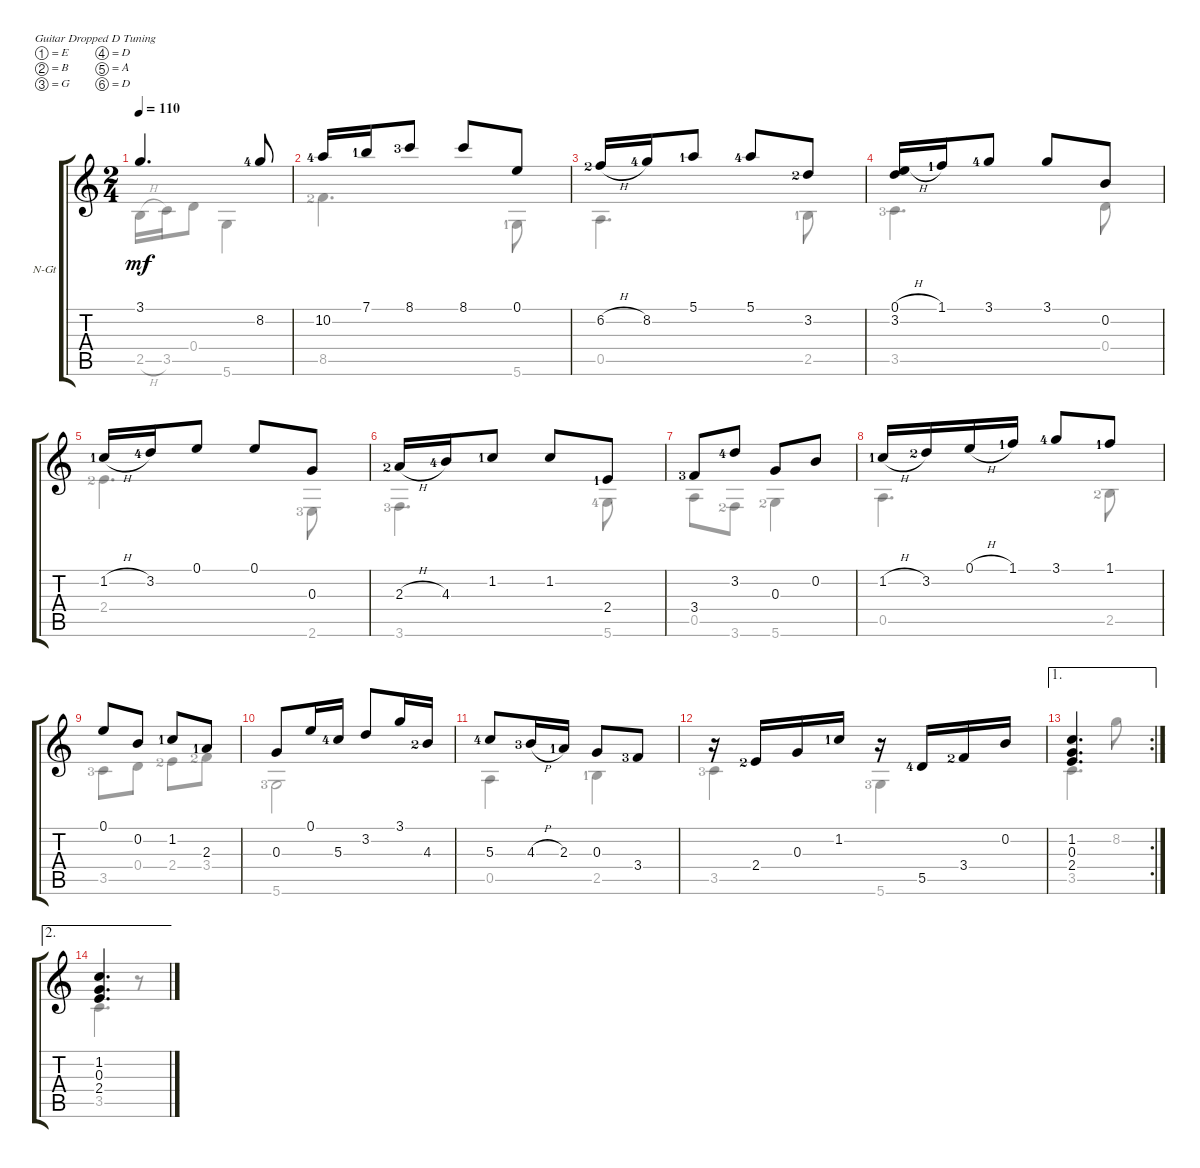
\defaultSystemsLayout 4
\bracketExtendMode groupsimilarinstruments
\firstSystemTrackNameOrientation horizontal
\otherSystemsTrackNameOrientation horizontal
\track ("Nylon Guitar" "N-Gt") {instrument acousticguitarnylon}
\staff {score tabs}
\tuning (E4 B3 G3 D3 A2 D2)
\voice
\ts (2 4)
\tempo 110
\clef g2
\ks c
3.1.4{d dy mf} 8.2{lf 5}.8 |
10.2{lf 5}.16 7.1{lf 2}.16 8.1{lf 4}.8 8.1.8 0.1.8 |
6.2{h lf 3}.16 8.2{lf 5}.16 5.1{lf 2}.8 5.1{lf 5}.8 3.2{lf 3}.8 |
(0.1{h} 3.2).16 1.1{lf 2}.16 3.1{lf 5}.8 3.1.8 0.2.8 |
1.2{h lf 2}.16 3.2{lf 5}.16 0.1.8 0.1.8 0.3.8 |
2.3{h lf 3}.16 4.3{lf 5}.16 1.2{lf 2}.8 1.2.8 2.4{lf 2}.8 |
3.4{lf 4}.8 3.2{lf 5}.8 0.3.8 0.2.8 |
1.2{h lf 2}.16 3.2{lf 3}.16 0.1{h}.16 1.1{lf 2}.16 3.1{lf 5}.8 1.1{lf 2}.8 |
0.1.8 0.2.8 1.2{lf 2}.8 2.3{lf 2}.8 |
0.3.8 0.1.16 5.3{lf 5}.16 3.2.8 3.1.16 4.3{lf 3}.16 |
5.3{lf 5}.8 4.3{h lf 4}.16 2.3{lf 2}.16 0.3.8 3.4{lf 4}.8 |
r.16 2.4{lf 3}.16 0.3.16 1.2{lf 2}.16 r.16 5.5{lf 5}.16 3.4{lf 3}.16 0.2.16 |
\ae 1
\rc 2
(1.2 0.3 2.4).4{d} |
\ae 2
(1.2 0.3 2.4).4{d}
\voice
\clef g2
\ottava regular
\simile none
\ks c
2.5{h}.16{dy mf} 3.5.16 0.4.8 5.6.4 |
8.5{lf 3}.4{d} 5.6{lf 2}.8 |
0.5.4{d} 2.5{lf 2}.8 |
3.5{lf 4}.4{d} 0.4.8 |
2.4{lf 3}.4{d} 2.6{lf 4}.8 |
3.6{lf 4}.4{d} 5.6{lf 5}.8 |
0.5.8 3.6{lf 3}.8 5.6{lf 3}.4 |
0.5.4{d} 2.5{lf 3}.8 |
3.5{lf 4}.8 0.4.8 2.4{lf 3}.8 3.4{lf 3}.8 |
5.6{lf 4}.2 |
0.5.4 2.5{lf 2}.4 |
3.5{lf 4}.4 5.6{lf 4}.4 |
3.5.4{d} 8.2.8 |
3.5.4{d} r.8
